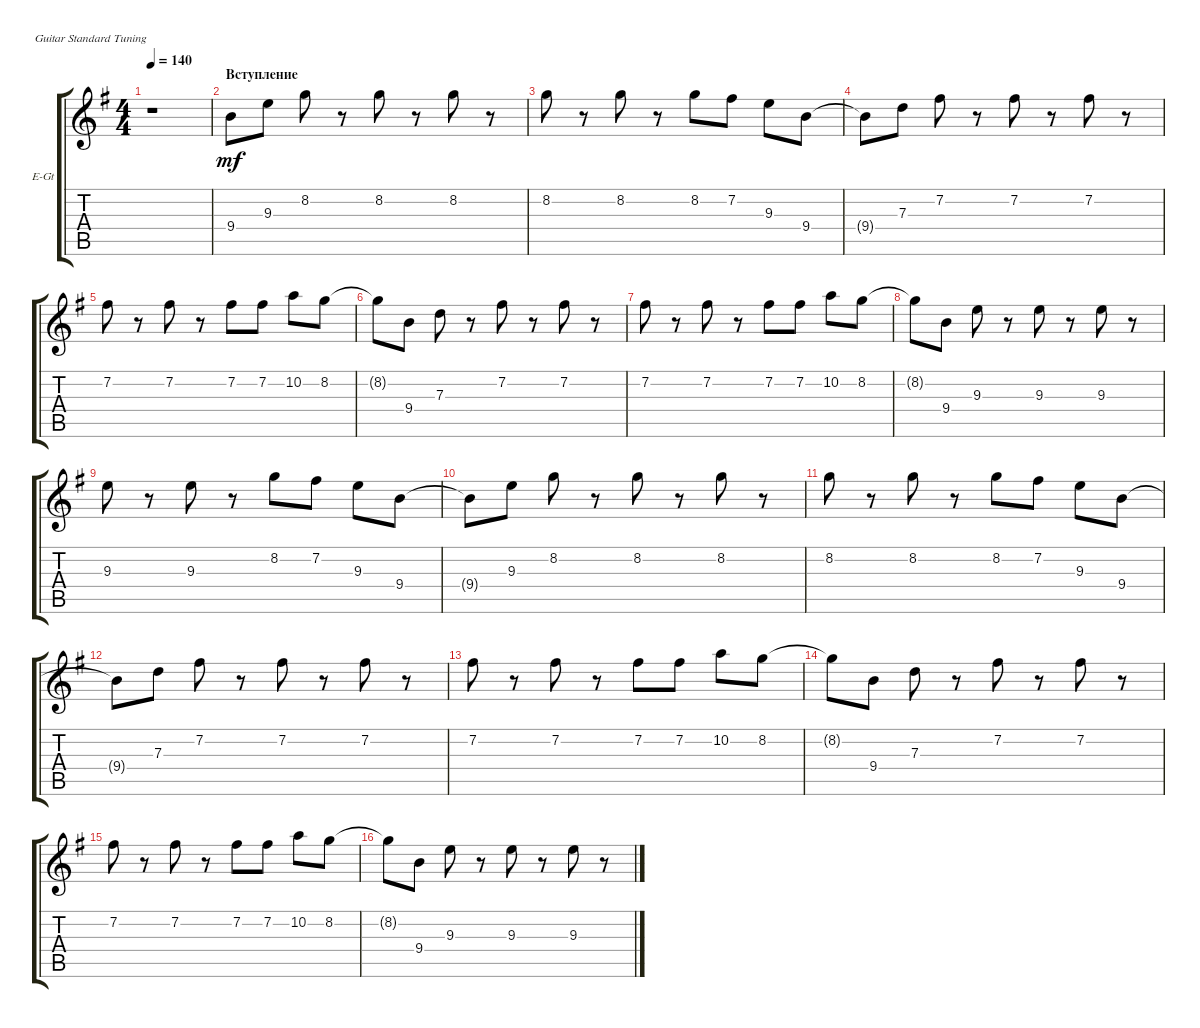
\defaultSystemsLayout 4
\bracketExtendMode groupsimilarinstruments
\firstSystemTrackNameOrientation horizontal
\otherSystemsTrackNameOrientation horizontal
\track ("ЭЛЕКТРО-СОЛО" "E-Gt") {instrument overdrivenguitar}
\staff {score tabs}
\tuning (E4 B3 G3 D3 A2 E2)
\ts (4 4)
\tempo 140
\clef g2
\scale
0.513944
\ks eminor
r.1{dy mf instrument overdrivenguitar} |
\section ("" "Вступление")
\scale
0.243028 9.4.8 9.3.8 8.2.8 r.8 8.2.8 r.8 8.2.8 r.8 |
\scale
0.243028 8.2.8 r.8 8.2.8 r.8 8.2.8 7.2.8 9.3.8 9.4.8 |
\scale
0.333333 9.4{t}.8 7.3.8 7.2.8 r.8 7.2.8 r.8 7.2.8 r.8 |
\scale
0.333333 7.2.8 r.8 7.2.8 r.8 7.2.8 7.2.8 10.2.8 8.2.8 |
\scale
0.333333 8.2{t}.8 9.4.8 7.3.8 r.8 7.2.8 r.8 7.2.8 r.8 |
\scale
0.333333 7.2.8 r.8 7.2.8 r.8 7.2.8 7.2.8 10.2.8 8.2.8 |
\scale
0.333333 8.2{t}.8 9.4.8 9.3.8 r.8 9.3.8 r.8 9.3.8 r.8 |
\scale
0.333333 9.3.8 r.8 9.3.8 r.8 8.2.8 7.2.8 9.3.8 9.4.8 |
\scale
0.333333 9.4{t}.8 9.3.8 8.2.8 r.8 8.2.8 r.8 8.2.8 r.8 |
\scale
0.333333 8.2.8 r.8 8.2.8 r.8 8.2.8 7.2.8 9.3.8 9.4.8 |
\scale
0.333333 9.4{t}.8 7.3.8 7.2.8 r.8 7.2.8 r.8 7.2.8 r.8 |
\scale
0.333333 7.2.8 r.8 7.2.8 r.8 7.2.8 7.2.8 10.2.8 8.2.8 |
\scale
0.333333 8.2{t}.8 9.4.8 7.3.8 r.8 7.2.8 r.8 7.2.8 r.8 |
\scale
0.333333 7.2.8 r.8 7.2.8 r.8 7.2.8 7.2.8 10.2.8 8.2.8 |
\scale
0.333333 8.2{t}.8 9.4.8 9.3.8 r.8 9.3.8 r.8 9.3.8 r.8
